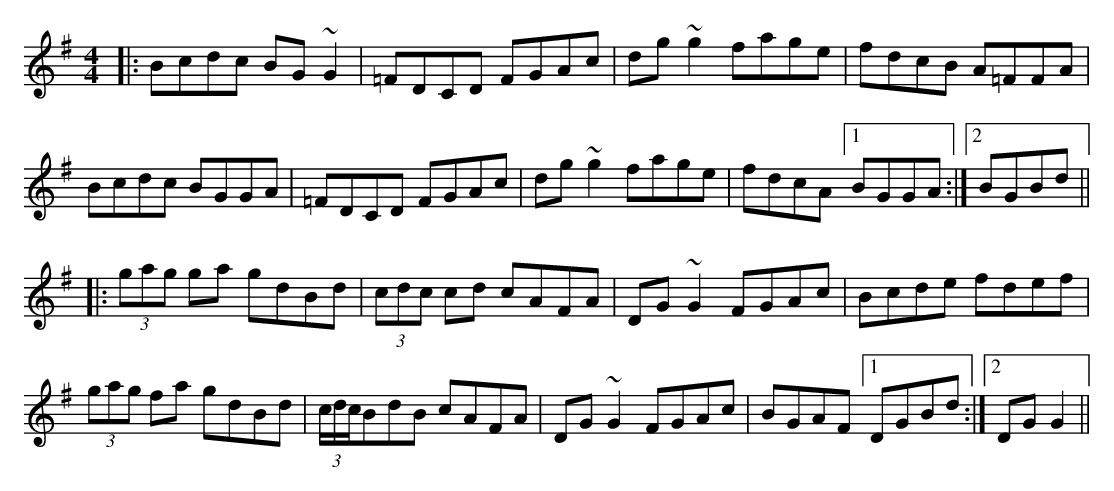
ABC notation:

X:1
M:4/4
K:G
|:Bcdc BG ~G2|=FDCD FGAc|dg ~g2 fage|fdcB A=FFA|
Bcdc BGGA|=FDCD FGAc|dg ~g2 fage|fdcA [1BGGA:|2 BGBd||
|:(3gag ga gdBd|(3cdc cd cAFA|DG ~G2 FGAc|Bcde fdef|
(3gag fa gdBd|(3c/d/c/BdB cAFA|DG ~G2 FGAc|BGAF [1DGBd:|2 DGG2||
